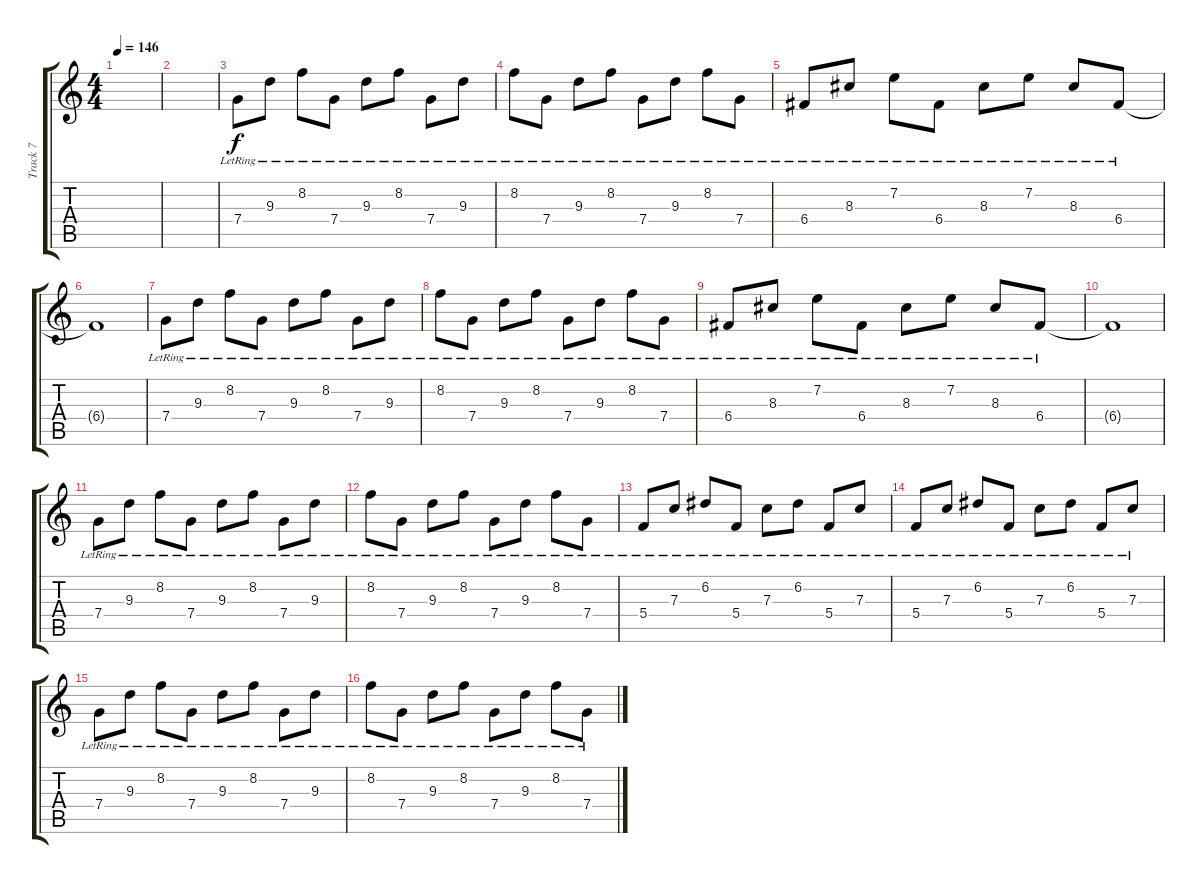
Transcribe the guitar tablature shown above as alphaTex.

\track ("Track 7" "Track 7") {instrument acousticguitarsteel bank 255}
\staff {score tabs}
\tuning (D4 A3 F3 C3 G2 C2) {hide}
\ts (4 4)
\tempo 146
\clef g2
\ks c
|
|
7.4{lr}.8 9.3{lr}.8 8.2{lr}.8 7.4{lr}.8 9.3{lr}.8 8.2{lr}.8 7.4{lr}.8 9.3{lr}.8 |
8.2{lr}.8 7.4{lr}.8 9.3{lr}.8 8.2{lr}.8 7.4{lr}.8 9.3{lr}.8 8.2{lr}.8 7.4{lr}.8 |
6.4{lr}.8 8.3{lr}.8 7.2{lr}.8 6.4{lr}.8 8.3{lr}.8 7.2{lr}.8 8.3{lr}.8 6.4{lr}.8 |
6.4{t}.1 |
7.4{lr}.8 9.3{lr}.8 8.2{lr}.8 7.4{lr}.8 9.3{lr}.8 8.2{lr}.8 7.4{lr}.8 9.3{lr}.8 |
8.2{lr}.8 7.4{lr}.8 9.3{lr}.8 8.2{lr}.8 7.4{lr}.8 9.3{lr}.8 8.2{lr}.8 7.4{lr}.8 |
6.4{lr}.8 8.3{lr}.8 7.2{lr}.8 6.4{lr}.8 8.3{lr}.8 7.2{lr}.8 8.3{lr}.8 6.4{lr}.8 |
6.4{t}.1 |
7.4{lr}.8 9.3{lr}.8 8.2{lr}.8 7.4{lr}.8 9.3{lr}.8 8.2{lr}.8 7.4{lr}.8 9.3{lr}.8 |
8.2{lr}.8 7.4{lr}.8 9.3{lr}.8 8.2{lr}.8 7.4{lr}.8 9.3{lr}.8 8.2{lr}.8 7.4{lr}.8 |
5.4{lr}.8 7.3{lr}.8 6.2{lr}.8 5.4{lr}.8 7.3{lr}.8 6.2{lr}.8 5.4{lr}.8 7.3{lr}.8 |
5.4{lr}.8 7.3{lr}.8 6.2{lr}.8 5.4{lr}.8 7.3{lr}.8 6.2{lr}.8 5.4{lr}.8 7.3{lr}.8 |
7.4{lr}.8 9.3{lr}.8 8.2{lr}.8 7.4{lr}.8 9.3{lr}.8 8.2{lr}.8 7.4{lr}.8 9.3{lr}.8 |
8.2{lr}.8 7.4{lr}.8 9.3{lr}.8 8.2{lr}.8 7.4{lr}.8 9.3{lr}.8 8.2{lr}.8 7.4{lr}.8
